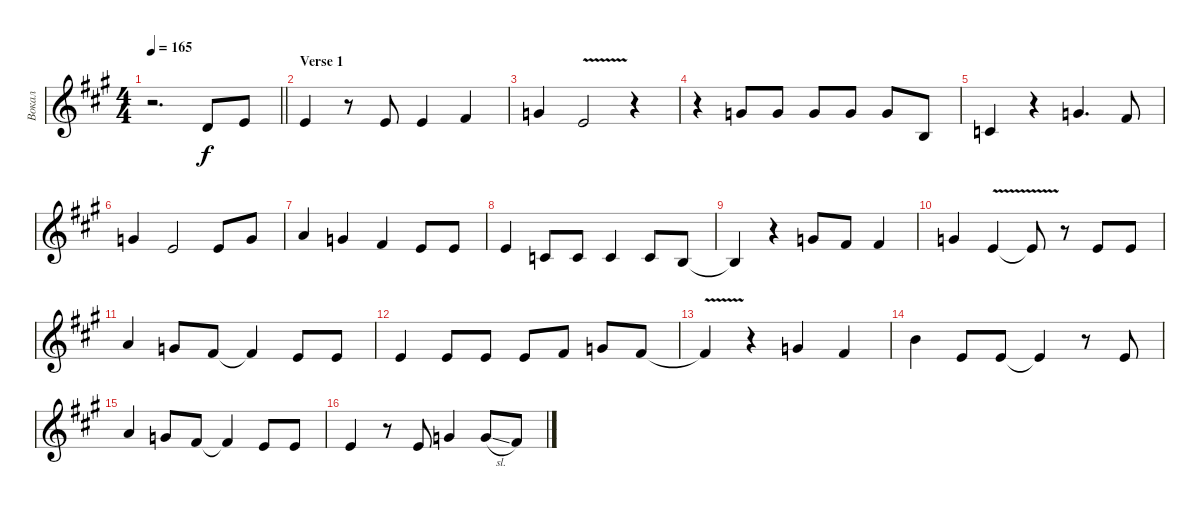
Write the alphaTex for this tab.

\track ("Вокал" "Вокал") {instrument trumpet}
\staff {score}
\tuning (E4 B3 G3 D3 A2 E2) {hide}
\ts (4 4)
\tempo 165
\clef g2
\barLineRight lightlight
\ks f#minor
r.2{d dy f} 3.2.8 5.2.8 |
\section ("" "Verse 1")
5.2.4 r.8 5.2.8 5.2.4 7.2.4 |
8.2.4 5.2{v}.2 r.4 |
r.4 8.2.8 8.2.8 8.2.8 8.2.8 8.2.8 4.3.8 |
5.3.4 r.4 8.2.4{d} 7.2.8 |
8.2.4 5.2.2 5.2.8 8.2.8 |
5.1.4 8.2.4 7.2.4 5.2.8 5.2.8 |
5.2.4 5.3.8 5.3.8 5.3.4 5.3.8 4.3.8 |
4.3{t}.4 r.4 8.2.8 7.2.8 7.2.4 |
8.2.4 5.2{v}.4 5.2{t}.8 r.8 5.2.8 5.2.8 |
5.1.4 8.2.8 7.2.8 7.2{t}.4 5.2.8 5.2.8 |
5.2.4 5.2.8 5.2.8 5.2.8 7.2.8 8.2.8 7.2.8 |
7.2{v t}.4 r.4 8.2.4 7.2.4 |
7.1.4 5.2.8 5.2.8 5.2{t}.4 r.8 5.2.8 |
5.1.4 8.2.8 7.2.8 7.2{t}.4 5.2.8 5.2.8 |
5.2.4 r.8 5.2.8 8.2.4 8.2{sl}.8 7.2.8
